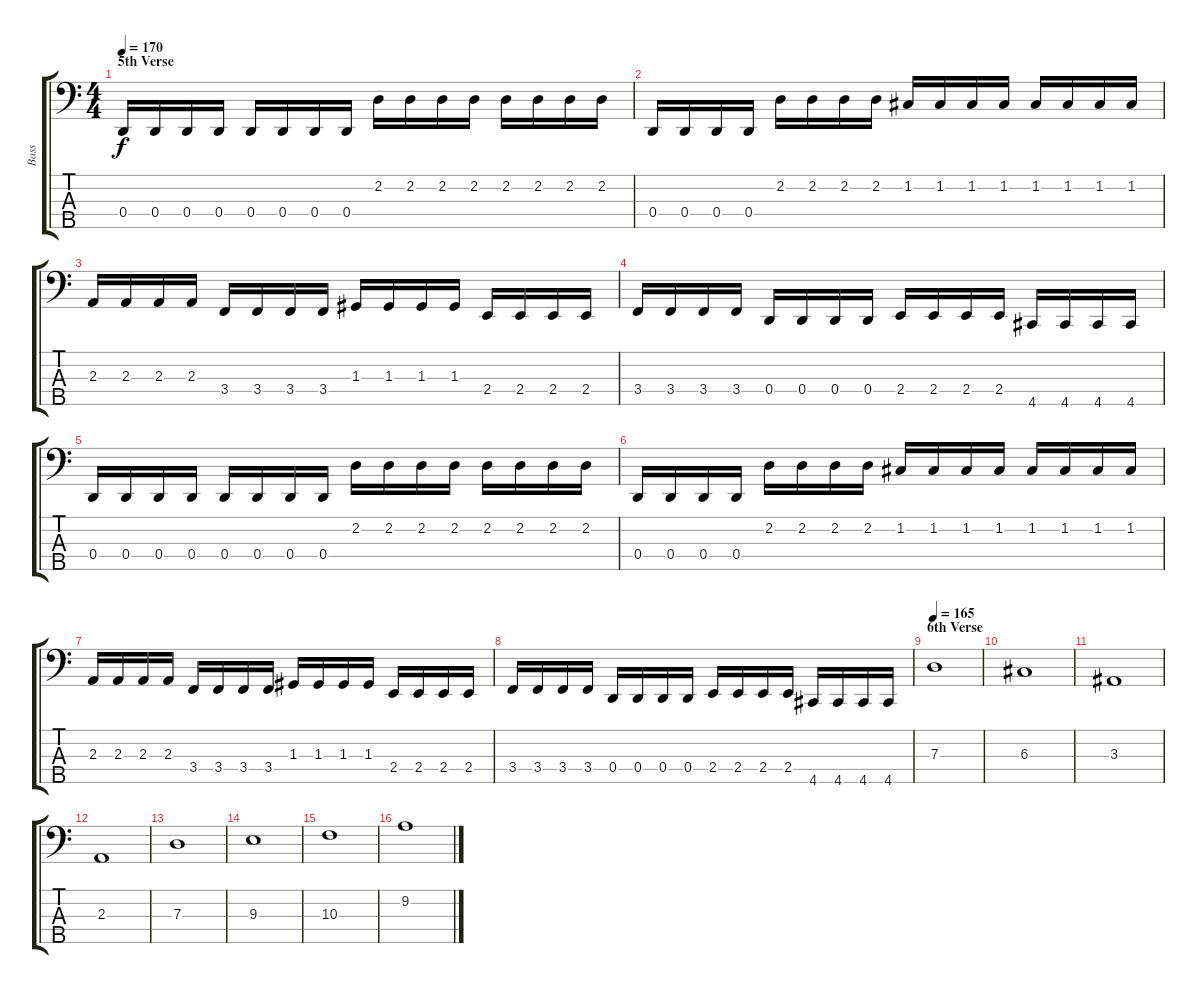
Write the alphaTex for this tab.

\track ("Bass" "Bass") {instrument electricbassfinger}
\staff {score tabs}
\tuning (F2 C2 G1 D1 A0) {hide}
\ts (4 4)
\section ("" "5th Verse")
\tempo 170
\clef f4
\ks c
0.4.16{dy f} 0.4.16 0.4.16 0.4.16 0.4.16 0.4.16 0.4.16 0.4.16 2.2.16 2.2.16 2.2.16 2.2.16 2.2.16 2.2.16 2.2.16 2.2.16 |
0.4.16 0.4.16 0.4.16 0.4.16 2.2.16 2.2.16 2.2.16 2.2.16 1.2.16 1.2.16 1.2.16 1.2.16 1.2.16 1.2.16 1.2.16 1.2.16 |
2.3.16 2.3.16 2.3.16 2.3.16 3.4.16 3.4.16 3.4.16 3.4.16 1.3.16 1.3.16 1.3.16 1.3.16 2.4.16 2.4.16 2.4.16 2.4.16 |
3.4.16 3.4.16 3.4.16 3.4.16 0.4.16 0.4.16 0.4.16 0.4.16 2.4.16 2.4.16 2.4.16 2.4.16 4.5.16 4.5.16 4.5.16 4.5.16 |
0.4.16 0.4.16 0.4.16 0.4.16 0.4.16 0.4.16 0.4.16 0.4.16 2.2.16 2.2.16 2.2.16 2.2.16 2.2.16 2.2.16 2.2.16 2.2.16 |
0.4.16 0.4.16 0.4.16 0.4.16 2.2.16 2.2.16 2.2.16 2.2.16 1.2.16 1.2.16 1.2.16 1.2.16 1.2.16 1.2.16 1.2.16 1.2.16 |
2.3.16 2.3.16 2.3.16 2.3.16 3.4.16 3.4.16 3.4.16 3.4.16 1.3.16 1.3.16 1.3.16 1.3.16 2.4.16 2.4.16 2.4.16 2.4.16 |
3.4.16 3.4.16 3.4.16 3.4.16 0.4.16 0.4.16 0.4.16 0.4.16 2.4.16 2.4.16 2.4.16 2.4.16 4.5.16 4.5.16 4.5.16 4.5.16 |
\section ("" "6th Verse")
\tempo 165
7.3.1 |
6.3.1 |
3.3.1 |
2.3.1 |
7.3.1 |
9.3.1 |
10.3.1 |
9.2.1
